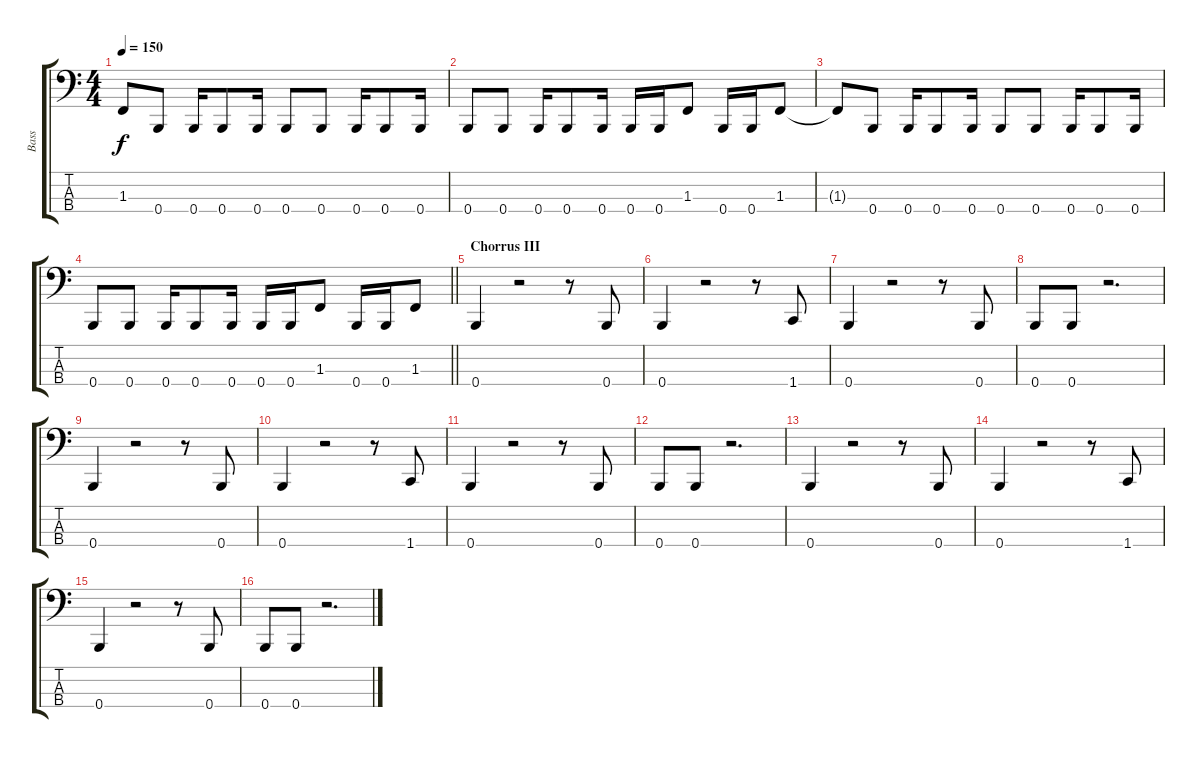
\track ("Bass" "Bass") {instrument electricbassfinger}
\staff {score tabs}
\tuning (D2 A1 E1 B0) {hide}
\ts (4 4)
\tempo 150
\clef f4
\ks c
1.3{t}.8{dy f} 0.4.8 0.4.16 0.4.8 0.4.16 0.4.8 0.4.8 0.4.16 0.4.8 0.4.16 |
0.4.8 0.4.8 0.4.16 0.4.8 0.4.16 0.4.16 0.4.16 1.3.8 0.4.16 0.4.16 1.3.8 |
1.3{t}.8 0.4.8 0.4.16 0.4.8 0.4.16 0.4.8 0.4.8 0.4.16 0.4.8 0.4.16 |
\barLineRight lightlight
0.4.8 0.4.8 0.4.16 0.4.8 0.4.16 0.4.16 0.4.16 1.3.8 0.4.16 0.4.16 1.3.8 |
\section ("" "Chorrus III")
0.4.4 r.2 r.8 0.4.8 |
0.4.4 r.2 r.8 1.4.8 |
0.4.4 r.2 r.8 0.4.8 |
0.4.8 0.4.8 r.2{d} |
0.4.4 r.2 r.8 0.4.8 |
0.4.4 r.2 r.8 1.4.8 |
0.4.4 r.2 r.8 0.4.8 |
0.4.8 0.4.8 r.2{d} |
0.4.4 r.2 r.8 0.4.8 |
0.4.4 r.2 r.8 1.4.8 |
0.4.4 r.2 r.8 0.4.8 |
0.4.8 0.4.8 r.2{d}
